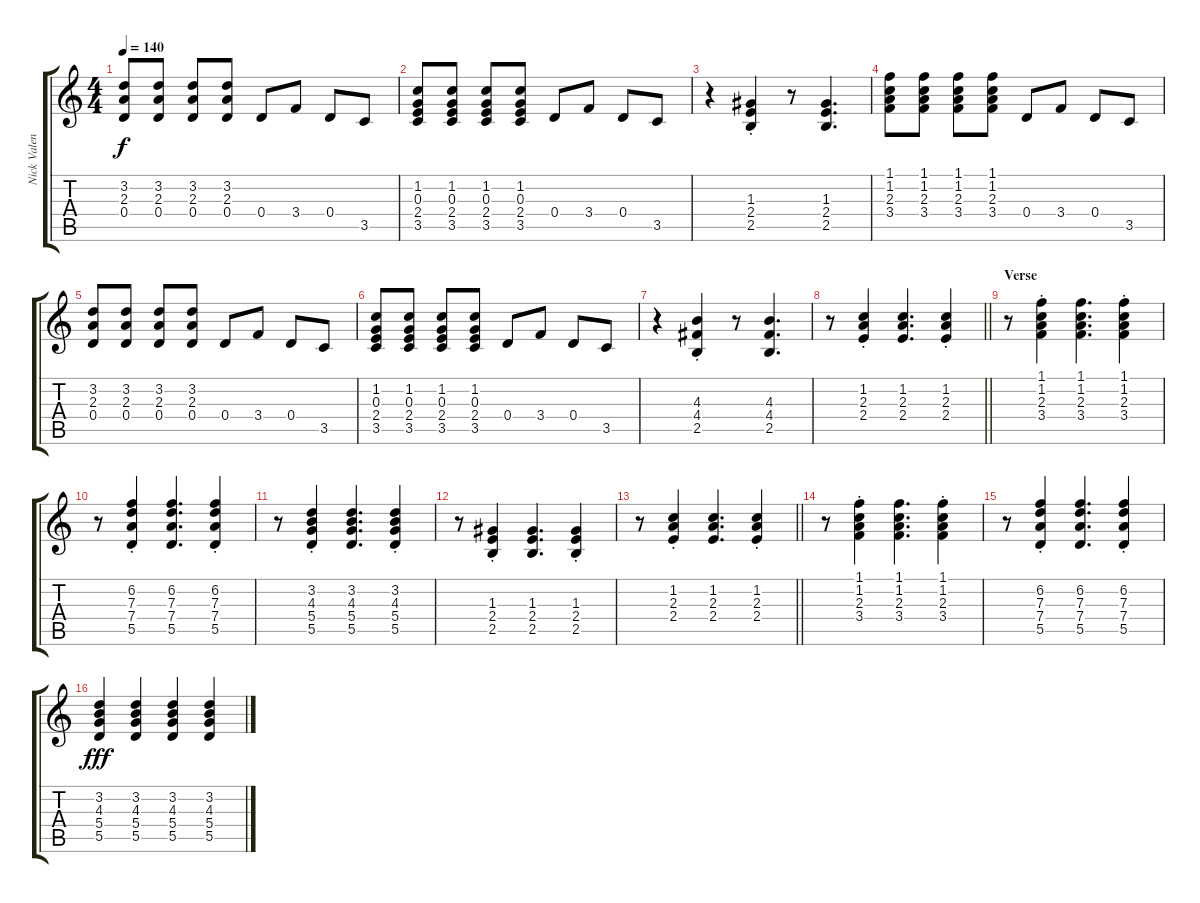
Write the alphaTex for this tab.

\track ("Nick Valensi" "Nick Valen") {instrument acousticguitarsteel}
\staff {score tabs}
\tuning (E4 B3 G3 D3 A2 E2) {hide}
\ts (4 4)
\tempo 140
\clef g2
\ks c
(3.2 2.3 0.4).8{dy f} (3.2 2.3 0.4).8 (3.2 2.3 0.4).8 (3.2 2.3 0.4).8 0.4.8 3.4.8 0.4.8 3.5.8 |
(1.2 0.3 2.4 3.5).8 (1.2 0.3 2.4 3.5).8 (1.2 0.3 2.4 3.5).8 (1.2 0.3 2.4 3.5).8 0.4.8 3.4.8 0.4.8 3.5.8 |
r.4 (1.3{st} 2.4{st} 2.5).4 r.8 (1.3 2.4 2.5).4{d} |
(1.1 1.2 2.3 3.4).8 (1.1 1.2 2.3 3.4).8 (1.1 1.2 2.3 3.4).8 (1.1 1.2 2.3 3.4).8 0.4.8 3.4.8 0.4.8 3.5.8 |
(3.2 2.3 0.4).8 (3.2 2.3 0.4).8 (3.2 2.3 0.4).8 (3.2 2.3 0.4).8 0.4.8 3.4.8 0.4.8 3.5.8 |
(1.2 0.3 2.4 3.5).8 (1.2 0.3 2.4 3.5).8 (1.2 0.3 2.4 3.5).8 (1.2 0.3 2.4 3.5).8 0.4.8 3.4.8 0.4.8 3.5.8 |
r.4 (4.3{st} 4.4{st} 2.5{st}).4 r.8 (4.3 4.4 2.5).4{d} |
\barLineRight lightlight
r.8 (1.2{st} 2.3{st} 2.4{st}).4 (1.2 2.3 2.4).4{d} (1.2{st} 2.3{st} 2.4{st}).4 |
\section ("" "Verse")
r.8 (1.1 1.2{st} 2.3{st} 3.4{st}).4 (1.1 1.2 2.3 3.4).4{d} (1.1 1.2{st} 2.3{st} 3.4{st}).4 |
r.8 (6.2{st} 7.3{st} 7.4{st} 5.5).4 (6.2 7.3 7.4 5.5).4{d} (6.2{st} 7.3{st} 7.4{st} 5.5).4 |
r.8 (3.2{st} 4.3{st} 5.4{st} 5.5).4 (3.2 4.3 5.4 5.5).4{d} (3.2{st} 4.3{st} 5.4{st} 5.5).4 |
r.8 (1.3{st} 2.4{st} 2.5).4 (1.3 2.4 2.5).4{d} (1.3{st} 2.4{st} 2.5).4 |
\barLineRight lightlight
r.8 (1.2{st} 2.3{st} 2.4{st}).4 (1.2 2.3 2.4).4{d} (1.2{st} 2.3{st} 2.4{st}).4 |
r.8 (1.1 1.2{st} 2.3{st} 3.4{st}).4 (1.1 1.2 2.3 3.4).4{d} (1.1 1.2{st} 2.3{st} 3.4{st}).4 |
r.8 (6.2{st} 7.3{st} 7.4{st} 5.5).4 (6.2 7.3 7.4 5.5).4{d} (6.2{st} 7.3{st} 7.4{st} 5.5).4 |
(3.2 4.3 5.4 5.5).4{dy fff} (3.2 4.3 5.4 5.5).4 (3.2 4.3 5.4 5.5).4 (3.2 4.3 5.4 5.5).4
